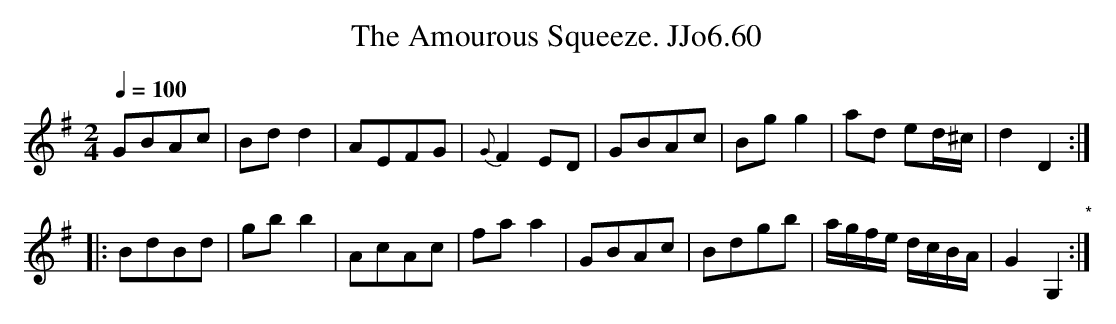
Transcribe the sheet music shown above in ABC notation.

X:1
T:Amourous Squeeze. JJo6.60, The
M:2/4
L:1/8
Q:1/4=100
K:G
GBAc|Bd d2|AEFG|{G}F2 ED|GBAc|Bg g2|ad ed/^c/|d2D2 :|
|:BdBd|gb b2|AcAc|fa a2|GBAc|Bdgb|a/g/f/e/ d/c/B/A/|G2 G,2 "*" :|
